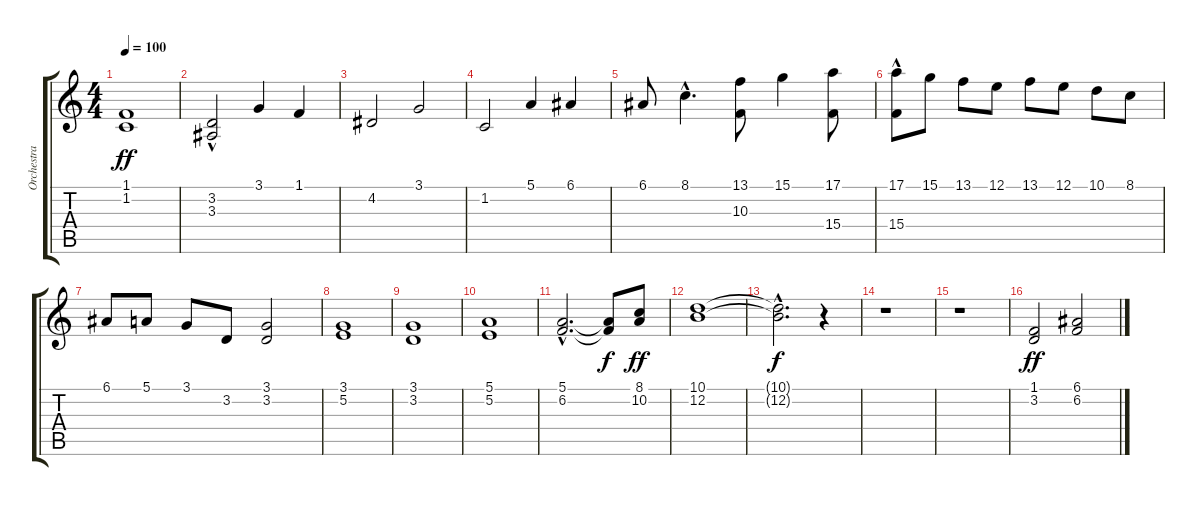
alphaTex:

\track ("Orchestra" "Orchestra") {instrument stringensemble2}
\staff {score tabs}
\tuning (E4 B3 G3 D3 A2 E2) {hide}
\ts (4 4)
\tempo 100
\clef g2
\ks c
(1.1 1.2).1{dy ff} |
(3.2{hac} 3.3{hac}).2 3.1.4 1.1.4 |
4.2.2 3.1.2 |
1.2.2 5.1.4 6.1.4 |
6.1.8 8.1{hac}.4{d} (13.1 10.3).8 15.1.4 (17.1 15.4).8 |
(17.1 15.4{hac}).8 15.1.8 13.1.8 12.1.8 13.1.8 12.1.8 10.1.8 8.1.8 |
6.1.8 5.1.8 3.1.8 3.2.8 (3.1 3.2).2 |
(3.1 5.2).1 |
(3.1 3.2).1 |
(5.1 5.2).1 |
(5.1{hac} 6.2{hac}).2{d} (5.1{t} 6.2{t}).8{dy f} (8.1 10.2).8{dy ff} |
(10.1 12.2).1 |
(10.1{hac t} 12.2{hac t}).2{d dy f} r.4 |
r.1 |
r.1 |
(1.1 3.2).2{dy ff} (6.1 6.2).2
